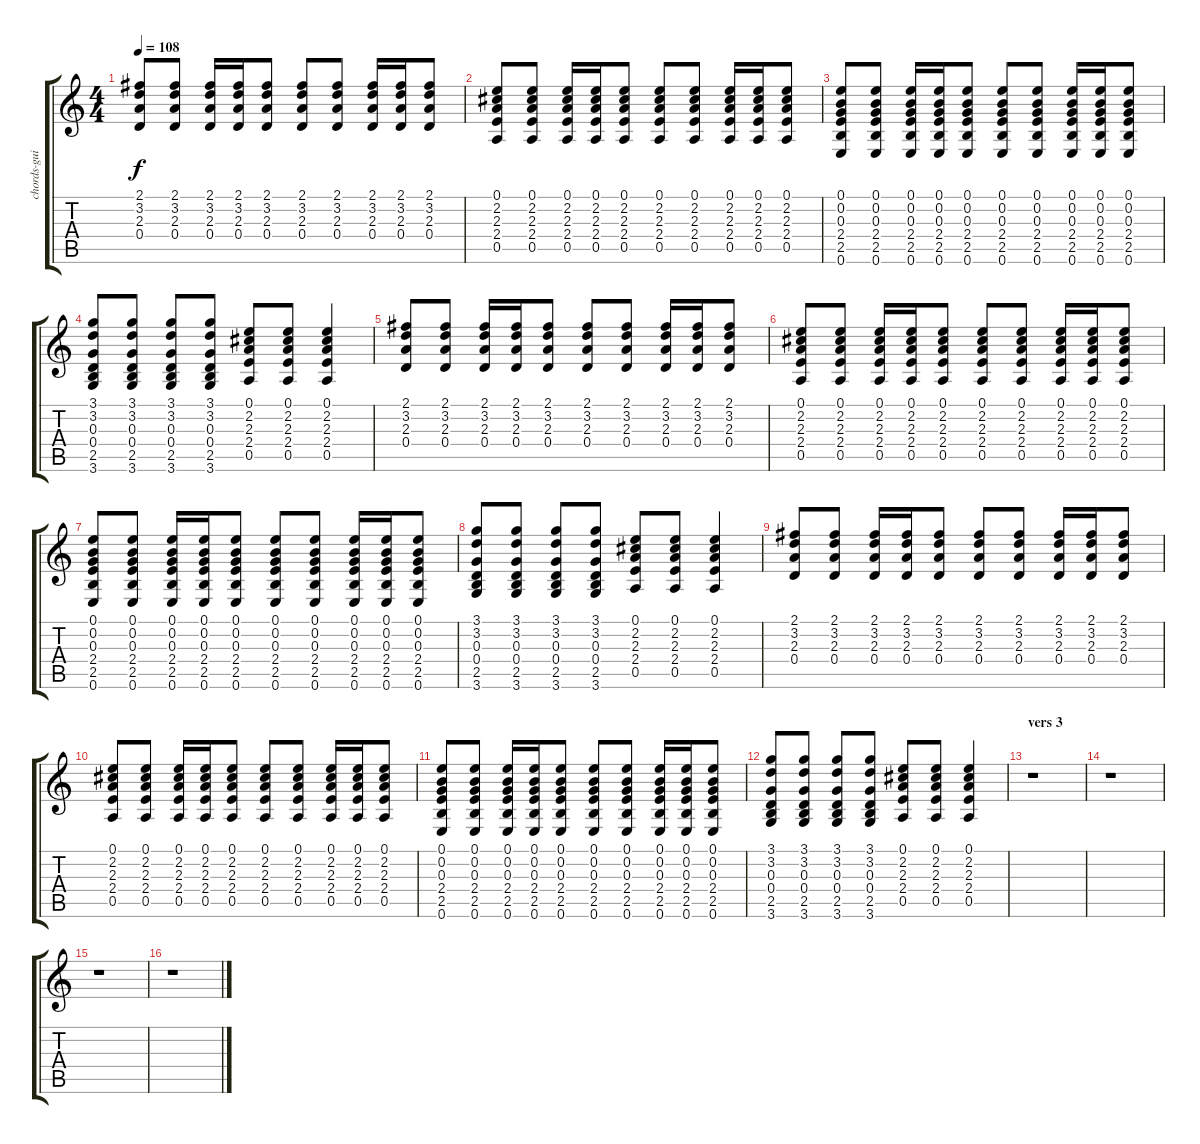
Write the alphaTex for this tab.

\track ("chords-guitar" "chords-gui") {instrument acousticguitarsteel}
\staff {score tabs}
\tuning (E4 B3 G3 D3 A2 E2) {hide}
\ts (4 4)
\tempo 108
\clef g2
\ks c
(2.1 3.2 2.3 0.4).8{dy f} (2.1 3.2 2.3 0.4).8 (2.1 3.2 2.3 0.4).16 (2.1 3.2 2.3 0.4).16 (2.1 3.2 2.3 0.4).8 (2.1 3.2 2.3 0.4).8 (2.1 3.2 2.3 0.4).8 (2.1 3.2 2.3 0.4).16 (2.1 3.2 2.3 0.4).16 (2.1 3.2 2.3 0.4).8 |
(0.1 2.2 2.3 2.4 0.5).8 (0.1 2.2 2.3 2.4 0.5).8 (0.1 2.2 2.3 2.4 0.5).16 (0.1 2.2 2.3 2.4 0.5).16 (0.1 2.2 2.3 2.4 0.5).8 (0.1 2.2 2.3 2.4 0.5).8 (0.1 2.2 2.3 2.4 0.5).8 (0.1 2.2 2.3 2.4 0.5).16 (0.1 2.2 2.3 2.4 0.5).16 (0.1 2.2 2.3 2.4 0.5).8 |
(0.1 0.2 0.3 2.4 2.5 0.6).8 (0.1 0.2 0.3 2.4 2.5 0.6).8 (0.1 0.2 0.3 2.4 2.5 0.6).16 (0.1 0.2 0.3 2.4 2.5 0.6).16 (0.1 0.2 0.3 2.4 2.5 0.6).8 (0.1 0.2 0.3 2.4 2.5 0.6).8 (0.1 0.2 0.3 2.4 2.5 0.6).8 (0.1 0.2 0.3 2.4 2.5 0.6).16 (0.1 0.2 0.3 2.4 2.5 0.6).16 (0.1 0.2 0.3 2.4 2.5 0.6).8 |
(3.1 3.2 0.3 0.4 2.5 3.6).8 (3.1 3.2 0.3 0.4 2.5 3.6).8 (3.1 3.2 0.3 0.4 2.5 3.6).8 (3.1 3.2 0.3 0.4 2.5 3.6).8 (0.1 2.2 2.3 2.4 0.5).8 (0.1 2.2 2.3 2.4 0.5).8 (0.1 2.2 2.3 2.4 0.5).4 |
(2.1 3.2 2.3 0.4).8 (2.1 3.2 2.3 0.4).8 (2.1 3.2 2.3 0.4).16 (2.1 3.2 2.3 0.4).16 (2.1 3.2 2.3 0.4).8 (2.1 3.2 2.3 0.4).8 (2.1 3.2 2.3 0.4).8 (2.1 3.2 2.3 0.4).16 (2.1 3.2 2.3 0.4).16 (2.1 3.2 2.3 0.4).8 |
(0.1 2.2 2.3 2.4 0.5).8 (0.1 2.2 2.3 2.4 0.5).8 (0.1 2.2 2.3 2.4 0.5).16 (0.1 2.2 2.3 2.4 0.5).16 (0.1 2.2 2.3 2.4 0.5).8 (0.1 2.2 2.3 2.4 0.5).8 (0.1 2.2 2.3 2.4 0.5).8 (0.1 2.2 2.3 2.4 0.5).16 (0.1 2.2 2.3 2.4 0.5).16 (0.1 2.2 2.3 2.4 0.5).8 |
(0.1 0.2 0.3 2.4 2.5 0.6).8 (0.1 0.2 0.3 2.4 2.5 0.6).8 (0.1 0.2 0.3 2.4 2.5 0.6).16 (0.1 0.2 0.3 2.4 2.5 0.6).16 (0.1 0.2 0.3 2.4 2.5 0.6).8 (0.1 0.2 0.3 2.4 2.5 0.6).8 (0.1 0.2 0.3 2.4 2.5 0.6).8 (0.1 0.2 0.3 2.4 2.5 0.6).16 (0.1 0.2 0.3 2.4 2.5 0.6).16 (0.1 0.2 0.3 2.4 2.5 0.6).8 |
(3.1 3.2 0.3 0.4 2.5 3.6).8 (3.1 3.2 0.3 0.4 2.5 3.6).8 (3.1 3.2 0.3 0.4 2.5 3.6).8 (3.1 3.2 0.3 0.4 2.5 3.6).8 (0.1 2.2 2.3 2.4 0.5).8 (0.1 2.2 2.3 2.4 0.5).8 (0.1 2.2 2.3 2.4 0.5).4 |
(2.1 3.2 2.3 0.4).8 (2.1 3.2 2.3 0.4).8 (2.1 3.2 2.3 0.4).16 (2.1 3.2 2.3 0.4).16 (2.1 3.2 2.3 0.4).8 (2.1 3.2 2.3 0.4).8 (2.1 3.2 2.3 0.4).8 (2.1 3.2 2.3 0.4).16 (2.1 3.2 2.3 0.4).16 (2.1 3.2 2.3 0.4).8 |
(0.1 2.2 2.3 2.4 0.5).8 (0.1 2.2 2.3 2.4 0.5).8 (0.1 2.2 2.3 2.4 0.5).16 (0.1 2.2 2.3 2.4 0.5).16 (0.1 2.2 2.3 2.4 0.5).8 (0.1 2.2 2.3 2.4 0.5).8 (0.1 2.2 2.3 2.4 0.5).8 (0.1 2.2 2.3 2.4 0.5).16 (0.1 2.2 2.3 2.4 0.5).16 (0.1 2.2 2.3 2.4 0.5).8 |
(0.1 0.2 0.3 2.4 2.5 0.6).8 (0.1 0.2 0.3 2.4 2.5 0.6).8 (0.1 0.2 0.3 2.4 2.5 0.6).16 (0.1 0.2 0.3 2.4 2.5 0.6).16 (0.1 0.2 0.3 2.4 2.5 0.6).8 (0.1 0.2 0.3 2.4 2.5 0.6).8 (0.1 0.2 0.3 2.4 2.5 0.6).8 (0.1 0.2 0.3 2.4 2.5 0.6).16 (0.1 0.2 0.3 2.4 2.5 0.6).16 (0.1 0.2 0.3 2.4 2.5 0.6).8 |
(3.1 3.2 0.3 0.4 2.5 3.6).8 (3.1 3.2 0.3 0.4 2.5 3.6).8 (3.1 3.2 0.3 0.4 2.5 3.6).8 (3.1 3.2 0.3 0.4 2.5 3.6).8 (0.1 2.2 2.3 2.4 0.5).8 (0.1 2.2 2.3 2.4 0.5).8 (0.1 2.2 2.3 2.4 0.5).4 |
\section ("" "vers 3")
r.1 |
r.1 |
r.1 |
r.1
